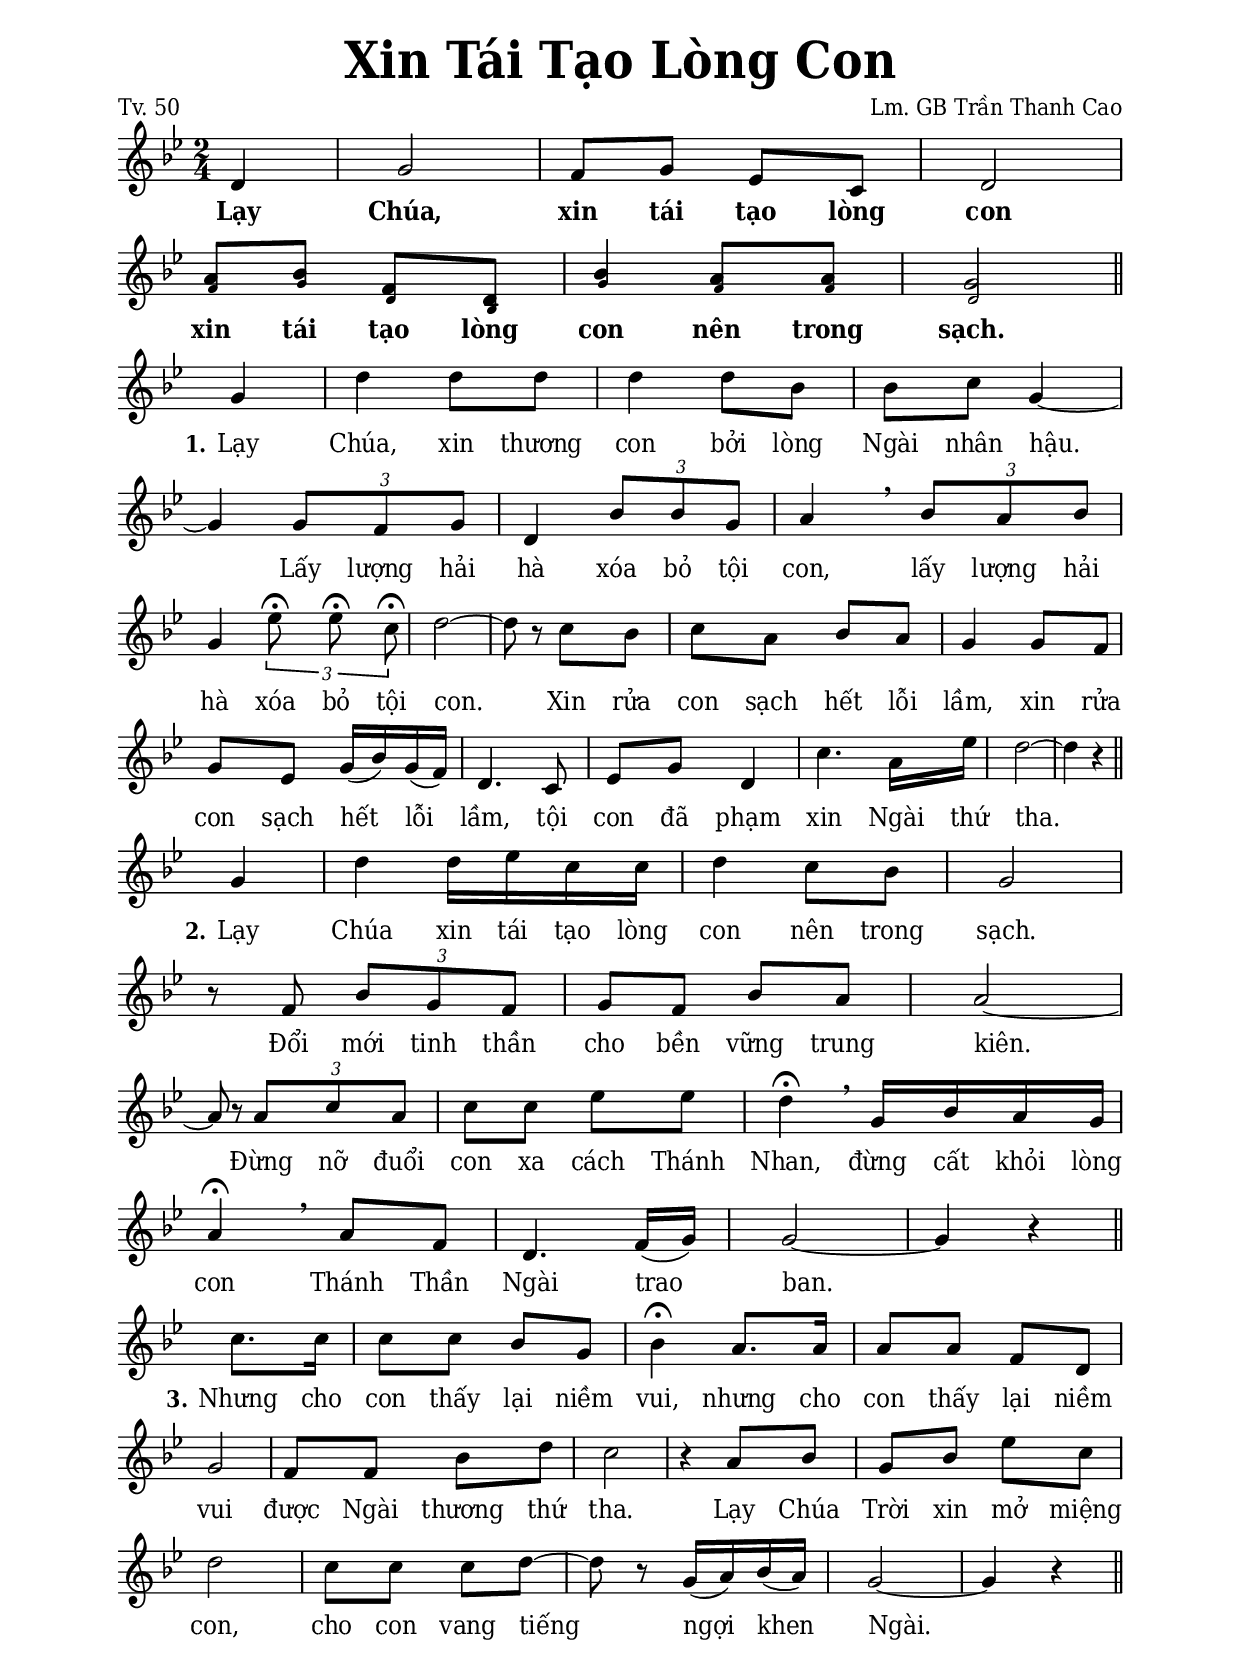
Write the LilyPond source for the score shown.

% Cài đặt chung
\version "2.22.1"
\include "english.ly"

\header {
  title = \markup { \fontsize #3 "Xin Tái Tạo Lòng Con" }
  poet = "Tv. 50"
  composer = "Lm. GB Trần Thanh Cao"
  %arranger = " "
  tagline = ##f
}

% Nhạc điệp khúc
nhacDiepKhucSop = \relative c' {
  \partial 4 d4 |
  g2 |
  f8 g ef c |
  d2 |
  a'8 bf f d |
  bf'4 a8 a |
  g2 \bar "||"
}

nhacDiepKhucBas = \relative c' {
  \skip 4
  \skip 2
  \skip 2
  \skip 2
  f8 g d bf |
  g'4 f8 f |
  d2
}

% Nhạc phiên khúc
nhacPhienKhucMot = \relative c'' {
  \partial 4 g4 |
  d' d8 d |
  d4 d8 bf |
  bf c g4 ~ |
  g \tuplet 3/2 { g8 f g } |
  d4 \tuplet 3/2 { bf'8 bf g } |
  a4 \breathe \tuplet 3/2 { bf8 a bf } |
  \autoBeamOff
  g4 \tuplet 3/2 { ef'8 \fermata ef \fermata c \fermata } |
  \autoBeamOn
  d2 ~ |
  d8 r c bf |
  c a bf a |
  g4 g8 f |
  g ef g16 (bf) g (f) |
  d4. c8 |
  ef8 g d4 |
  c'4. a16 ef' |
  d2 ~ |
  d4 r \bar "||"
}

nhacPhienKhucHai = \relative c'' {
  \partial 4 g4 |
  d'4 d16 ef c c |
  d4 c8 bf |
  g2 |
  r8 f \tuplet 3/2 { bf8 g f } |
  g f bf a |
  a2 ~ |
  a8 r \tuplet 3/2 { a8 c a } |
  c c ef ef |
  d4 \fermata \breathe g,16 bf a g |
  a4 \fermata \breathe a8 f |
  d4. f16 (g) |
  g2 ~ |
  g4 r \bar "||"
}

nhacPhienKhucBa = \relative c'' {
  \partial 4 c8. c16 |
  c8 c bf g |
  bf4 \fermata a8. a16 |
  a8 a f d |
  g2 |
  f8 f bf d |
  c2 |
  r4 a8 bf |
  g bf ef c |
  d2 |
  c8 c c d ~ |
  d r g,16 (a) bf (a) |
  g2 ~ |
  g4 r \bar "||"
}

% Lời điệp khúc
loiDiepKhuc = \lyricmode {
  Lạy Chúa, xin tái tạo lòng con
  xin tái tạo lòng con nên trong sạch.
}

% Lời phiên khúc
loiPhienKhucMot = \lyricmode {
  \set stanza = #"1."
  Lạy Chúa, xin thương con bởi lòng Ngài nhân hậu.
  Lấy lượng hải hà xóa bỏ tội con,
  lấy lượng hải hà xóa bỏ tội con.
  Xin rửa con sạch hết lỗi lầm,
  xin rửa con sạch hết lỗi lầm,
  tội con đã phạm xin Ngài thứ tha.
}

loiPhienKhucHai = \lyricmode {
  \set stanza = #"2."
  Lạy Chúa xin tái tạo lòng con nên trong sạch.
  Đổi mới tinh thần cho bền vững trung kiên.
  Đừng nỡ đuổi con xa cách Thánh Nhan,
  đừng cất khỏi lòng con Thánh Thần Ngài trao ban.
}

loiPhienKhucBa = \lyricmode {
  \set stanza = #"3."
  Nhưng cho con thấy lại niềm vui,
  nhưng cho con thấy lại niềm vui
  được Ngài thương thứ tha.
  Lạy Chúa Trời xin mở miệng con,
  cho con vang tiếng ngợi khen Ngài.
}


% Dàn trang
\paper {
  #(set-paper-size "a4")
  top-margin = 10\mm
  bottom-margin = 10\mm
  left-margin = 20\mm
  right-margin = 20\mm
  indent = #0
  #(define fonts
    (make-pango-font-tree
      "Deja Vu Serif Condensed"
      "Deja Vu Serif Condensed"
      "Deja Vu Serif Condensed"
      (/ 20 20)))
  page-count = #1
  system-system-spacing = #'((basic-distance . 11)
                             (minimum-distance . 11)
                             (padding . 1))
  score-system-spacing = #'((basic-distance . 11)
                             (minimum-distance . 11)
                             (padding . 1))
  
}

% Thiết lập tông và nhịp
TongNhip = { \key bf \major \time 2/4 }

% Đổi kích thước nốt cho bè phụ
notBePhu =
#(define-music-function (font-size music) (number? ly:music?)
   (for-some-music
     (lambda (m)
       (if (music-is-of-type? m 'rhythmic-event)
           (begin
             (set! (ly:music-property m 'tweaks)
                   (cons `(font-size . ,font-size)
                         (ly:music-property m 'tweaks)))
             #t)
           #f))
     music)
   music)

\score {
  \new ChoirStaff <<
    \new Staff = diepKhuc \with {
        \consists "Merge_rests_engraver"
        %\magnifyStaff #(magstep +1)
        printPartCombineTexts = ##f
      }
      <<
      \new Voice \TongNhip \partCombine 
        \nhacDiepKhucSop
        \notBePhu -3 { \nhacDiepKhucBas }
      \new NullVoice = nhacThamChieu \nhacDiepKhucSop
      \new Lyrics \with {
          \override VerticalAxisGroup.
            nonstaff-relatedstaff-spacing.padding = #1
          \override VerticalAxisGroup.
            nonstaff-unrelatedstaff-spacing.padding = #1
        }
        \lyricsto nhacThamChieu \loiDiepKhuc
      >>
  >>
  \layout {
    \override Lyrics.LyricText.font-series = #'bold
    %\override Lyrics.LyricText.font-size = #+2
    \override Lyrics.LyricSpace.minimum-distance = #5
    \override Score.BarNumber.break-visibility = ##(#f #f #f)
    \override Score.SpacingSpanner.uniform-stretching = ##t
  }
}

\score {
  \new ChoirStaff <<
    \new Staff = phienKhuc \with {
        %\magnifyStaff #(magstep +1)
      }
      <<
      \new Voice = beSop {
        \TongNhip \nhacPhienKhucMot
      }
    >>
    \new Lyrics \with {
          \override VerticalAxisGroup.
            nonstaff-relatedstaff-spacing.padding = #1
          \override VerticalAxisGroup.
            nonstaff-unrelatedstaff-spacing.padding = #1
        }
        \lyricsto beSop \loiPhienKhucMot
  >>
  \layout {
    \override Staff.TimeSignature.transparent = ##t
    %\override Lyrics.LyricText.font-size = #+2
    \override Lyrics.LyricSpace.minimum-distance = #2.5
    \override Score.BarNumber.break-visibility = ##(#f #f #f)
    \override Score.SpacingSpanner.uniform-stretching = ##t
  }
}

\score {
  \new ChoirStaff <<
    \new Staff = phienKhuc \with {
        %\magnifyStaff #(magstep +1)
      }
      <<
      \new Voice = beSop {
        \TongNhip \nhacPhienKhucHai
      }
    >>
    \new Lyrics \with {
          \override VerticalAxisGroup.
            nonstaff-relatedstaff-spacing.padding = #1.2
          \override VerticalAxisGroup.
            nonstaff-unrelatedstaff-spacing.padding = #1
        }
        \lyricsto beSop \loiPhienKhucHai
  >>
  \layout {
    \override Staff.TimeSignature.transparent = ##t
    %\override Lyrics.LyricText.font-size = #+2
    \override Lyrics.LyricSpace.minimum-distance = #2.5
    \override Score.BarNumber.break-visibility = ##(#f #f #f)
    \override Score.SpacingSpanner.uniform-stretching = ##t
  }
}

\score {
  \new ChoirStaff <<
    \new Staff = phienKhuc \with {
        %\magnifyStaff #(magstep +1)
      }
      <<
      \new Voice = beSop {
        \TongNhip \nhacPhienKhucBa
      }
    >>
    \new Lyrics \with {
          \override VerticalAxisGroup.
            nonstaff-relatedstaff-spacing.padding = #1
          \override VerticalAxisGroup.
            nonstaff-unrelatedstaff-spacing.padding = #1
        }
        \lyricsto beSop \loiPhienKhucBa
  >>
  \layout {
    \override Staff.TimeSignature.transparent = ##t
    %\override Lyrics.LyricText.font-size = #+2
    \override Lyrics.LyricSpace.minimum-distance = #2.2
    \override Score.BarNumber.break-visibility = ##(#f #f #f)
    \override Score.SpacingSpanner.uniform-stretching = ##t
  }
}
